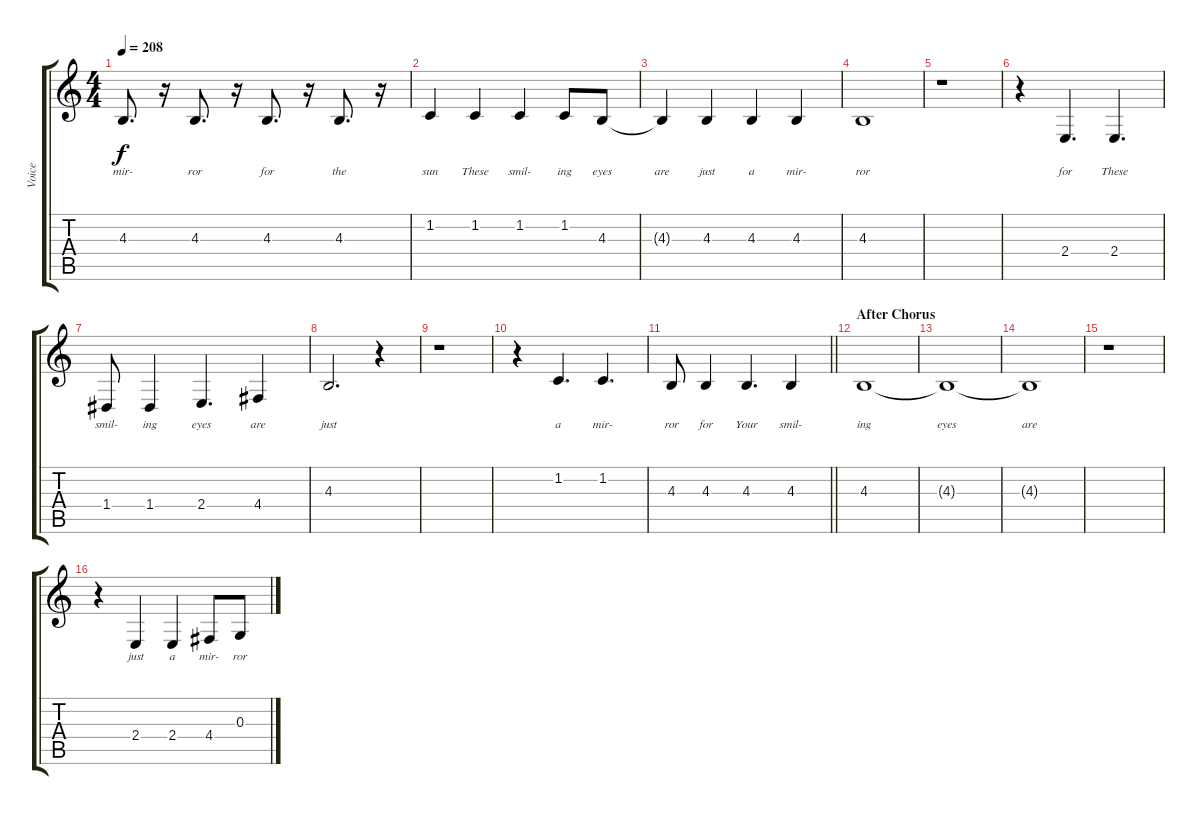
\track ("Voice" "Voice") {instrument sopranosax}
\staff {score tabs}
\tuning (E4 B3 G3 D3 A2 E2) {hide}
\ts (4 4)
\tempo 208
\clef g2
\ks c
4.3.8{d lyrics (0 "mir-") lyrics (1 "") lyrics (2 "") lyrics (3 "") lyrics (4 "") dy f} r.16 4.3.8{d lyrics (0 "ror") lyrics (1 "") lyrics (2 "") lyrics (3 "") lyrics (4 "")} r.16 4.3.8{d lyrics (0 "for") lyrics (1 "") lyrics (2 "") lyrics (3 "") lyrics (4 "")} r.16 4.3.8{d lyrics (0 "the") lyrics (1 "") lyrics (2 "") lyrics (3 "") lyrics (4 "")} r.16 |
1.2.4{lyrics (0 "sun") lyrics (1 "") lyrics (2 "") lyrics (3 "") lyrics (4 "")} 1.2.4{lyrics (0 "These") lyrics (1 "") lyrics (2 "") lyrics (3 "") lyrics (4 "")} 1.2.4{lyrics (0 "smil-") lyrics (1 "") lyrics (2 "") lyrics (3 "") lyrics (4 "")} 1.2.8{lyrics (0 "ing") lyrics (1 "") lyrics (2 "") lyrics (3 "") lyrics (4 "")} 4.3.8{lyrics (0 "eyes") lyrics (1 "") lyrics (2 "") lyrics (3 "") lyrics (4 "")} |
4.3{t}.4{lyrics (0 "are") lyrics (1 "") lyrics (2 "") lyrics (3 "") lyrics (4 "")} 4.3.4{lyrics (0 "just") lyrics (1 "") lyrics (2 "") lyrics (3 "") lyrics (4 "")} 4.3.4{lyrics (0 "a") lyrics (1 "") lyrics (2 "") lyrics (3 "") lyrics (4 "")} 4.3.4{lyrics (0 "mir-") lyrics (1 "") lyrics (2 "") lyrics (3 "") lyrics (4 "")} |
4.3.1{lyrics (0 "ror") lyrics (1 "") lyrics (2 "") lyrics (3 "") lyrics (4 "")} |
r.1 |
r.4 2.4.4{d lyrics (0 "for") lyrics (1 "") lyrics (2 "") lyrics (3 "") lyrics (4 "")} 2.4.4{d lyrics (0 "These") lyrics (1 "") lyrics (2 "") lyrics (3 "") lyrics (4 "")} |
1.4.8{lyrics (0 "smil-") lyrics (1 "") lyrics (2 "") lyrics (3 "") lyrics (4 "")} 1.4.4{lyrics (0 "ing") lyrics (1 "") lyrics (2 "") lyrics (3 "") lyrics (4 "")} 2.4.4{d lyrics (0 "eyes") lyrics (1 "") lyrics (2 "") lyrics (3 "") lyrics (4 "")} 4.4.4{lyrics (0 "are") lyrics (1 "") lyrics (2 "") lyrics (3 "") lyrics (4 "")} |
4.3.2{d lyrics (0 "just") lyrics (1 "") lyrics (2 "") lyrics (3 "") lyrics (4 "")} r.4 |
r.1 |
r.4 1.2.4{d lyrics (0 "a") lyrics (1 "") lyrics (2 "") lyrics (3 "") lyrics (4 "")} 1.2.4{d lyrics (0 "mir-") lyrics (1 "") lyrics (2 "") lyrics (3 "") lyrics (4 "")} |
\barLineRight lightlight
4.3.8{lyrics (0 "ror") lyrics (1 "") lyrics (2 "") lyrics (3 "") lyrics (4 "")} 4.3.4{lyrics (0 "for") lyrics (1 "") lyrics (2 "") lyrics (3 "") lyrics (4 "")} 4.3.4{d lyrics (0 "Your") lyrics (1 "") lyrics (2 "") lyrics (3 "") lyrics (4 "")} 4.3.4{lyrics (0 "smil-") lyrics (1 "") lyrics (2 "") lyrics (3 "") lyrics (4 "")} |
\section ("" "After Chorus")
4.3.1{lyrics (0 "ing") lyrics (1 "") lyrics (2 "") lyrics (3 "") lyrics (4 "")} |
4.3{t}.1{lyrics (0 "eyes") lyrics (1 "") lyrics (2 "") lyrics (3 "") lyrics (4 "")} |
4.3{t}.1{lyrics (0 "are") lyrics (1 "") lyrics (2 "") lyrics (3 "") lyrics (4 "")} |
r.1 |
r.4 2.4.4{lyrics (0 "just") lyrics (1 "") lyrics (2 "") lyrics (3 "") lyrics (4 "")} 2.4.4{lyrics (0 "a") lyrics (1 "") lyrics (2 "") lyrics (3 "") lyrics (4 "")} 4.4.8{lyrics (0 "mir-") lyrics (1 "") lyrics (2 "") lyrics (3 "") lyrics (4 "")} 0.3.8{lyrics (0 "ror") lyrics (1 "") lyrics (2 "") lyrics (3 "") lyrics (4 "")}
